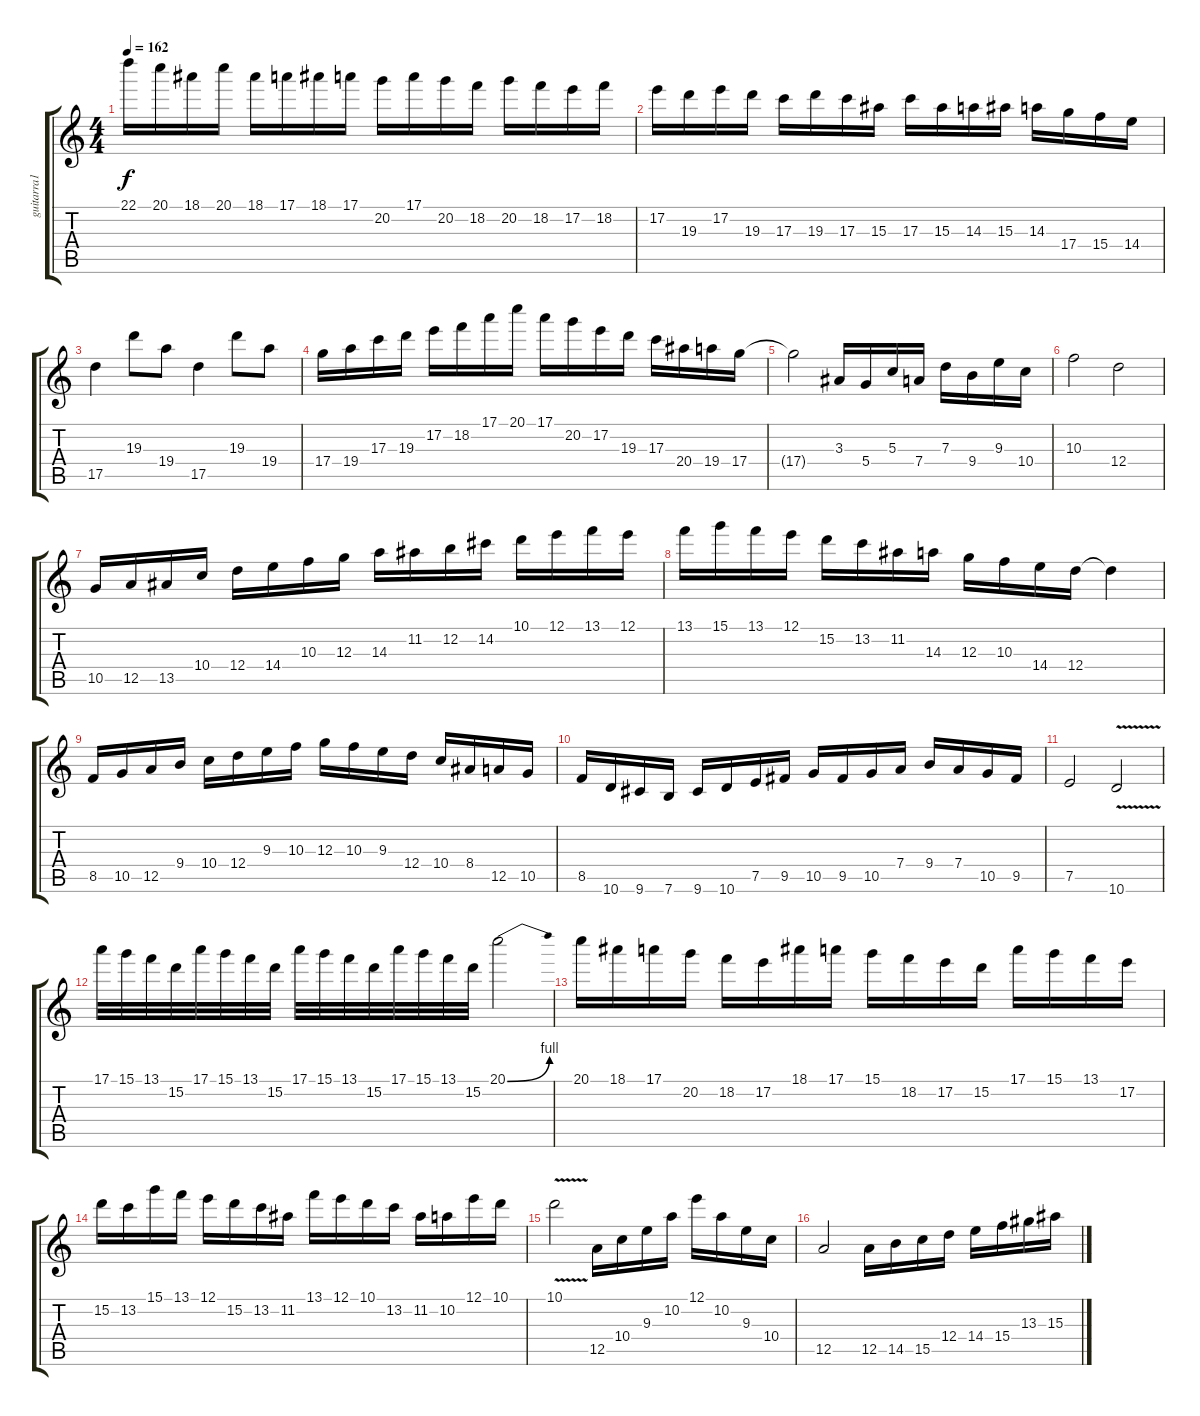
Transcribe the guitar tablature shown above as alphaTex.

\track ("guitarra1" "guitarra1") {instrument overdrivenguitar}
\staff {score tabs}
\tuning (E4 B3 G3 D3 A2 E2) {hide}
\ts (4 4)
\tempo 162
\clef g2
\ks c
22.1.16{dy f} 20.1.16 18.1.16 20.1.16 18.1.16 17.1.16 18.1.16 17.1.16 20.2.16 17.1.16 20.2.16 18.2.16 20.2.16 18.2.16 17.2.16 18.2.16 |
17.2.16 19.3.16 17.2.16 19.3.16 17.3.16 19.3.16 17.3.16 15.3.16 17.3.16 15.3.16 14.3.16 15.3.16 14.3.16 17.4.16 15.4.16 14.4.16 |
17.5.4 19.3.8 19.4.8 17.5.4 19.3.8 19.4.8 |
17.4.16 19.4.16 17.3.16 19.3.16 17.2.16 18.2.16 17.1.16 20.1.16 17.1.16 20.2.16 17.2.16 19.3.16 17.3.16 20.4.16 19.4.16 17.4.16 |
17.4{t}.2 3.3.16 5.4.16 5.3.16 7.4.16 7.3.16 9.4.16 9.3.16 10.4.16 |
10.3.2 12.4.2 |
10.5.16 12.5.16 13.5.16 10.4.16 12.4.16 14.4.16 10.3.16 12.3.16 14.3.16 11.2.16 12.2.16 14.2.16 10.1.16 12.1.16 13.1.16 12.1.16 |
13.1.16 15.1.16 13.1.16 12.1.16 15.2.16 13.2.16 11.2.16 14.3.16 12.3.16 10.3.16 14.4.16 12.4.16 12.4{t}.4 |
8.5.16 10.5.16 12.5.16 9.4.16 10.4.16 12.4.16 9.3.16 10.3.16 12.3.16 10.3.16 9.3.16 12.4.16 10.4.16 8.4.16 12.5.16 10.5.16 |
8.5.16 10.6.16 9.6.16 7.6.16 9.6.16 10.6.16 7.5.16 9.5.16 10.5.16 9.5.16 10.5.16 7.4.16 9.4.16 7.4.16 10.5.16 9.5.16 |
7.5.2 10.6{v}.2 |
17.1.32 15.1.32 13.1.32 15.2.32 17.1.32 15.1.32 13.1.32 15.2.32 17.1.32 15.1.32 13.1.32 15.2.32 17.1.32 15.1.32 13.1.32 15.2.32 20.1{be (bend 0 0 60 4)}.2 |
20.1.16 18.1.16 17.1.16 20.2.16 18.2.16 17.2.16 18.1.16 17.1.16 15.1.16 18.2.16 17.2.16 15.2.16 17.1.16 15.1.16 13.1.16 17.2.16 |
15.2.16 13.2.16 15.1.16 13.1.16 12.1.16 15.2.16 13.2.16 11.2.16 13.1.16 12.1.16 10.1.16 13.2.16 11.2.16 10.2.16 12.1.16 10.1.16 |
10.1{v}.2 12.5.16 10.4.16 9.3.16 10.2.16 12.1.16 10.2.16 9.3.16 10.4.16 |
12.5.2 12.5.16 14.5.16 15.5.16 12.4.16 14.4.16 15.4.16 13.3.16 15.3.16
